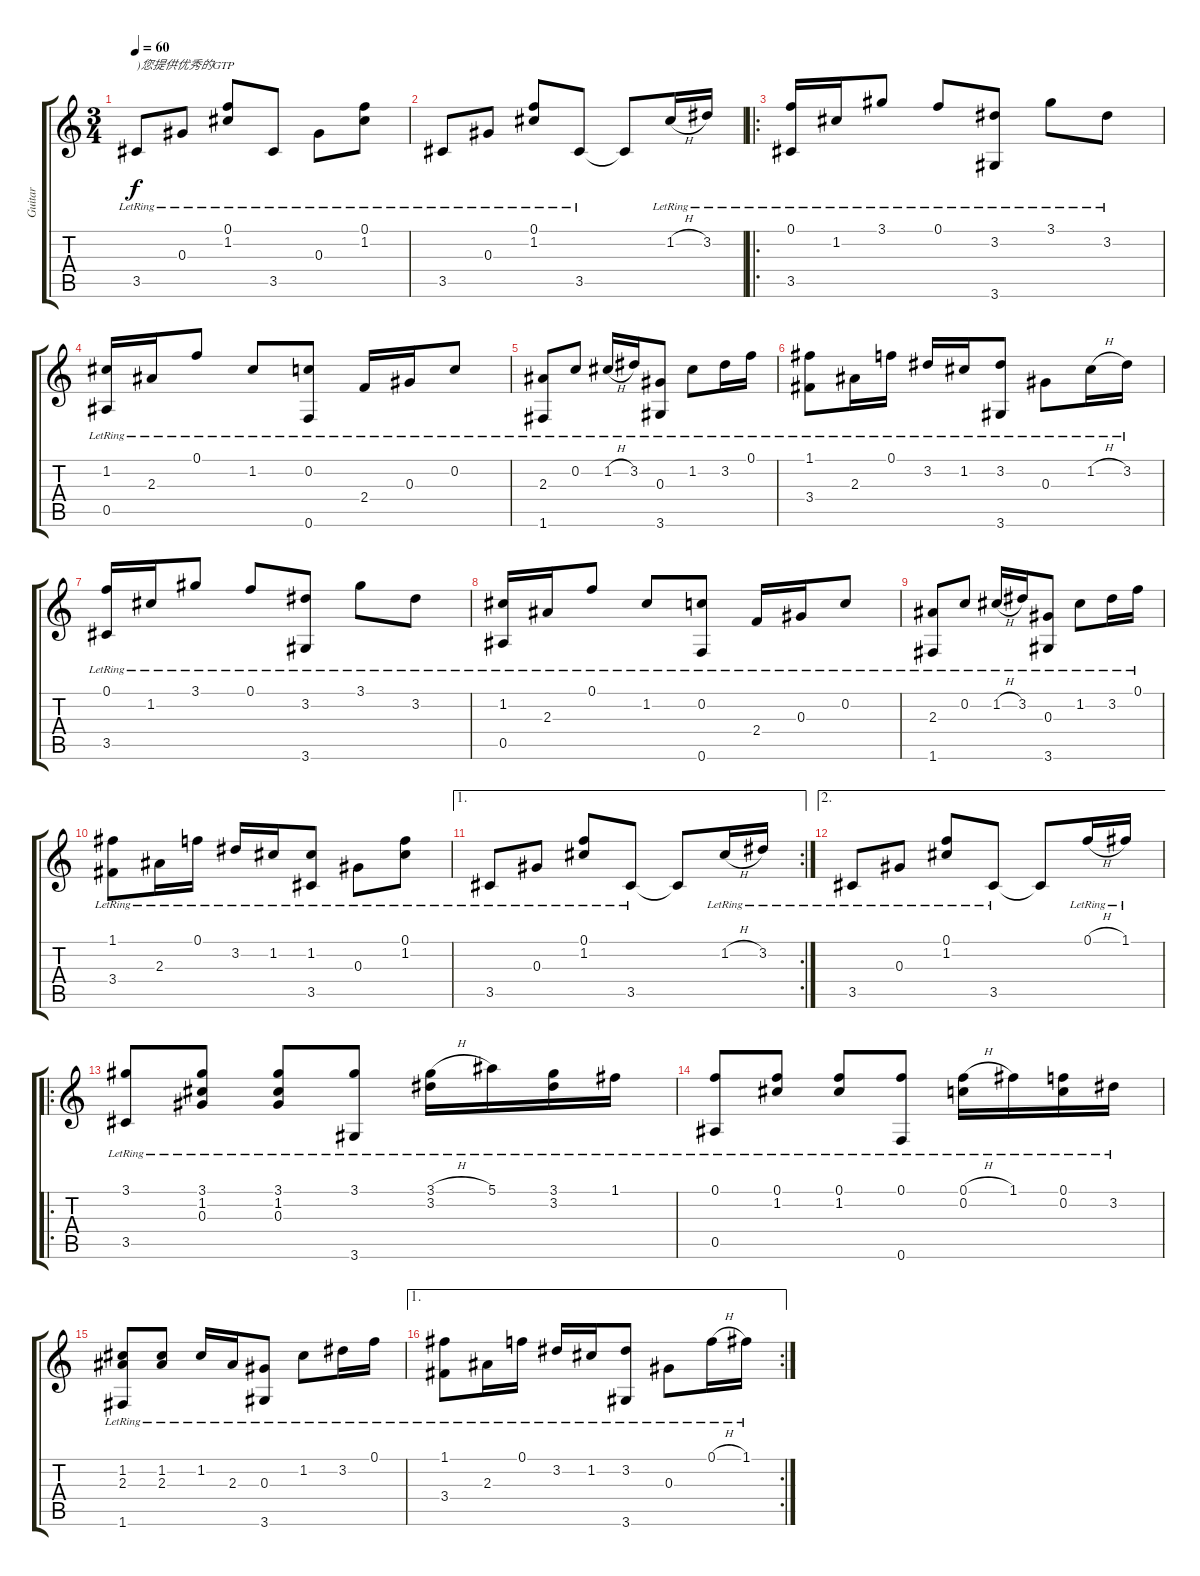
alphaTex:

\track ("Guitar" "Guitar") {instrument acousticguitarsteel}
\staff {score tabs}
\tuning (F4 C4 Ab3 Eb3 Bb2 F2) {hide}
\ts (3 4)
\tempo 60
\clef g2
\ks c
3.5{lr}.8{txt ")您提供优秀的GTP" dy f instrument acousticguitarsteel} 0.3{lr}.8 (0.1{lr} 1.2{lr}).8 3.5{lr}.8 0.3{lr}.8 (0.1{lr} 1.2).8 |
3.5{lr}.8 0.3{lr}.8 (0.1{lr} 1.2{lr}).8 3.5{lr}.8 3.5{t}.8 1.2{h lr}.16 3.2{lr}.16 |
\ro
(0.1{lr} 3.5{lr}).16 1.2{lr}.16 3.1{lr}.8 0.1{lr}.8 (3.2{lr} 3.6{lr}).8 3.1{lr}.8 3.2{lr}.8 |
(1.2{lr} 0.5{lr}).16 2.3{lr}.16 0.1{lr}.8 1.2{lr}.8 (0.2{lr} 0.6{lr}).8 2.4{lr}.16 0.3{lr}.16 0.2{lr}.8 |
(2.3{lr} 1.6{lr}).8 0.2{lr}.8 1.2{h lr}.16 3.2{lr}.16 (0.3{lr} 3.6{lr}).8 1.2{lr}.8 3.2{lr}.16 0.1{lr}.16 |
(1.1{lr} 3.4{lr}).8 2.3{lr}.16 0.1{lr}.16 3.2{lr}.16 1.2{lr}.16 (3.2{lr} 3.6{lr}).8 0.3{lr}.8 1.2{h lr}.16 3.2{lr}.16 |
(0.1{lr} 3.5{lr}).16 1.2{lr}.16 3.1{lr}.8 0.1{lr}.8 (3.2{lr} 3.6{lr}).8 3.1{lr}.8 3.2{lr}.8 |
(1.2{lr} 0.5{lr}).16 2.3{lr}.16 0.1{lr}.8 1.2{lr}.8 (0.2{lr} 0.6{lr}).8 2.4{lr}.16 0.3{lr}.16 0.2{lr}.8 |
(2.3{lr} 1.6{lr}).8 0.2{lr}.8 1.2{h lr}.16 3.2{lr}.16 (0.3{lr} 3.6{lr}).8 1.2{lr}.8 3.2{lr}.16 0.1{lr}.16 |
(1.1{lr} 3.4{lr}).8 2.3{lr}.16 0.1{lr}.16 3.2{lr}.16 1.2{lr}.16 (1.2{lr} 3.5{lr}).8 0.3{lr}.8 (0.1{lr} 1.2).8 |
\ae 1
\rc 2
3.5{lr}.8 0.3{lr}.8 (0.1{lr} 1.2{lr}).8 3.5{lr}.8 3.5{t}.8 1.2{h lr}.16 3.2{lr}.16 |
\ae 2
3.5{lr}.8 0.3{lr}.8 (0.1{lr} 1.2{lr}).8 3.5{lr}.8 3.5{t}.8 0.1{h lr}.16 1.1{lr}.16 |
\ro
(3.1{lr} 3.5{lr}).8 (3.1{lr} 1.2{lr} 0.3{lr}).8 (3.1{lr} 1.2{lr} 0.3{lr}).8 (3.1{lr} 3.6{lr}).8 (3.1{h lr} 3.2{lr}).16 5.1{lr}.16 (3.1{lr} 3.2{lr}).16 1.1{lr}.16 |
(0.1{lr} 0.5{lr}).8 (0.1{lr} 1.2{lr}).8 (0.1{lr} 1.2{lr}).8 (0.1{lr} 0.6{lr}).8 (0.1{h lr} 0.2{lr}).16 1.1{lr}.16 (0.1{lr} 0.2{lr}).16 3.2{lr}.16 |
(1.2{lr} 2.3 1.6{lr}).8 (1.2{lr} 2.3{lr}).8 1.2{lr}.16 2.3{lr}.16 (0.3{lr} 3.6{lr}).8 1.2{lr}.8 3.2{lr}.16 0.1{lr}.16 |
\ae 1
\rc 2
(1.1{lr} 3.4{lr}).8 2.3{lr}.16 0.1{lr}.16 3.2{lr}.16 1.2{lr}.16 (3.2{lr} 3.6{lr}).8 0.3{lr}.8 0.1{h lr}.16 1.1{lr}.16
